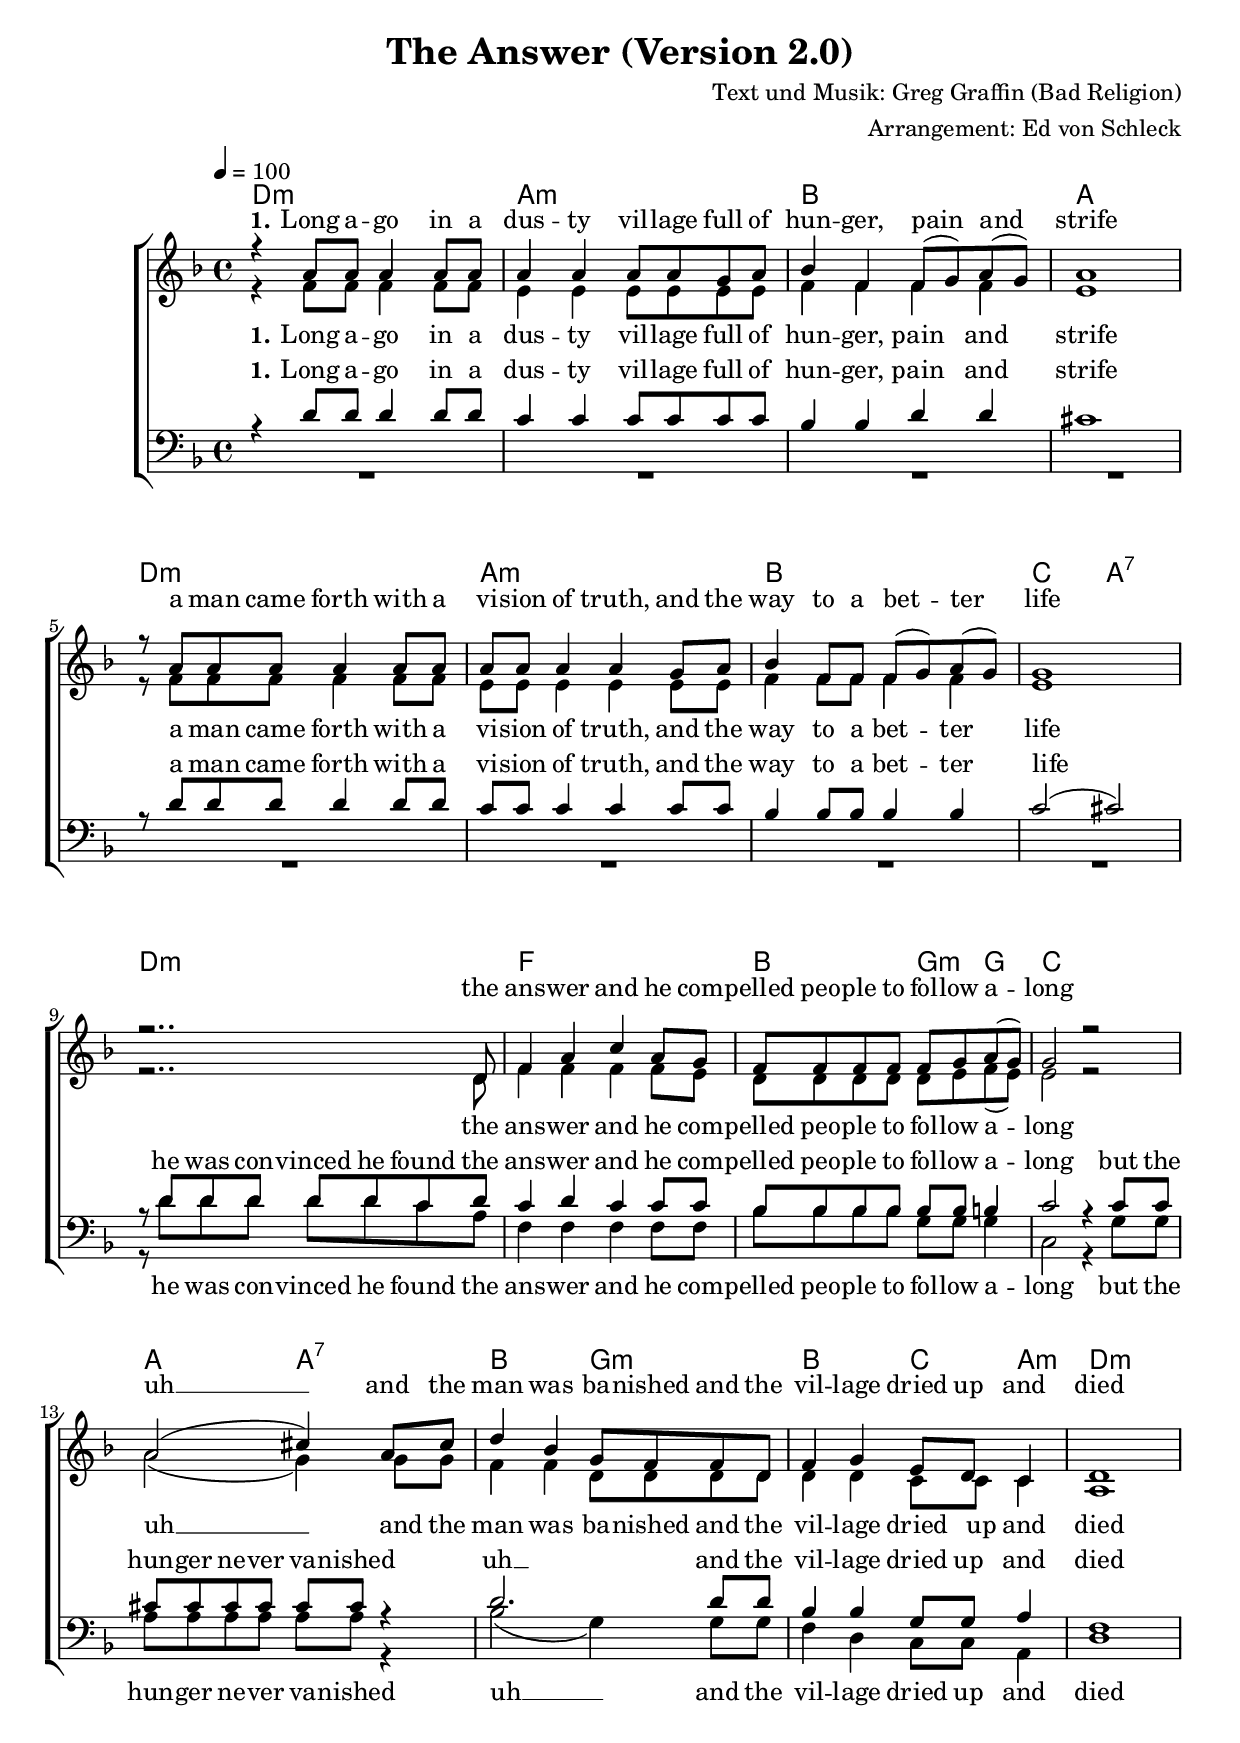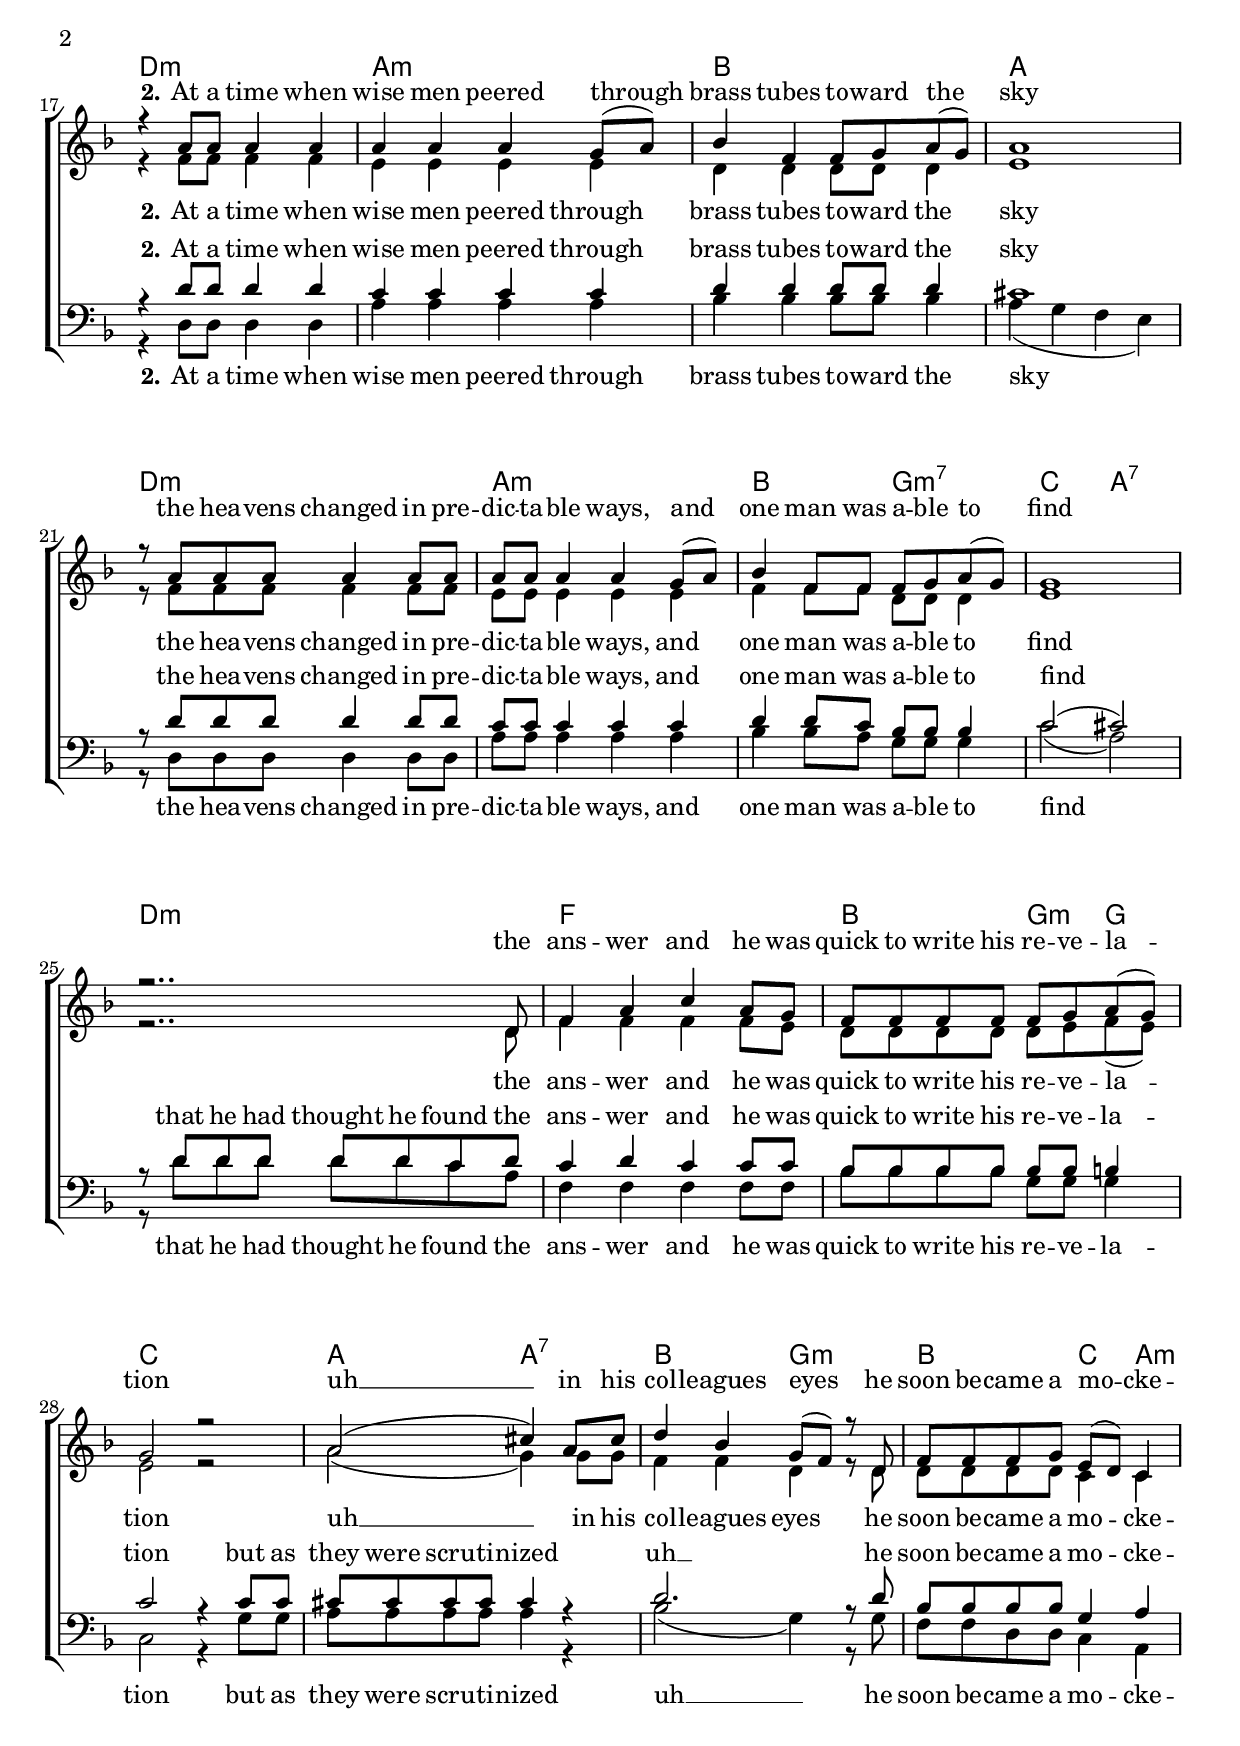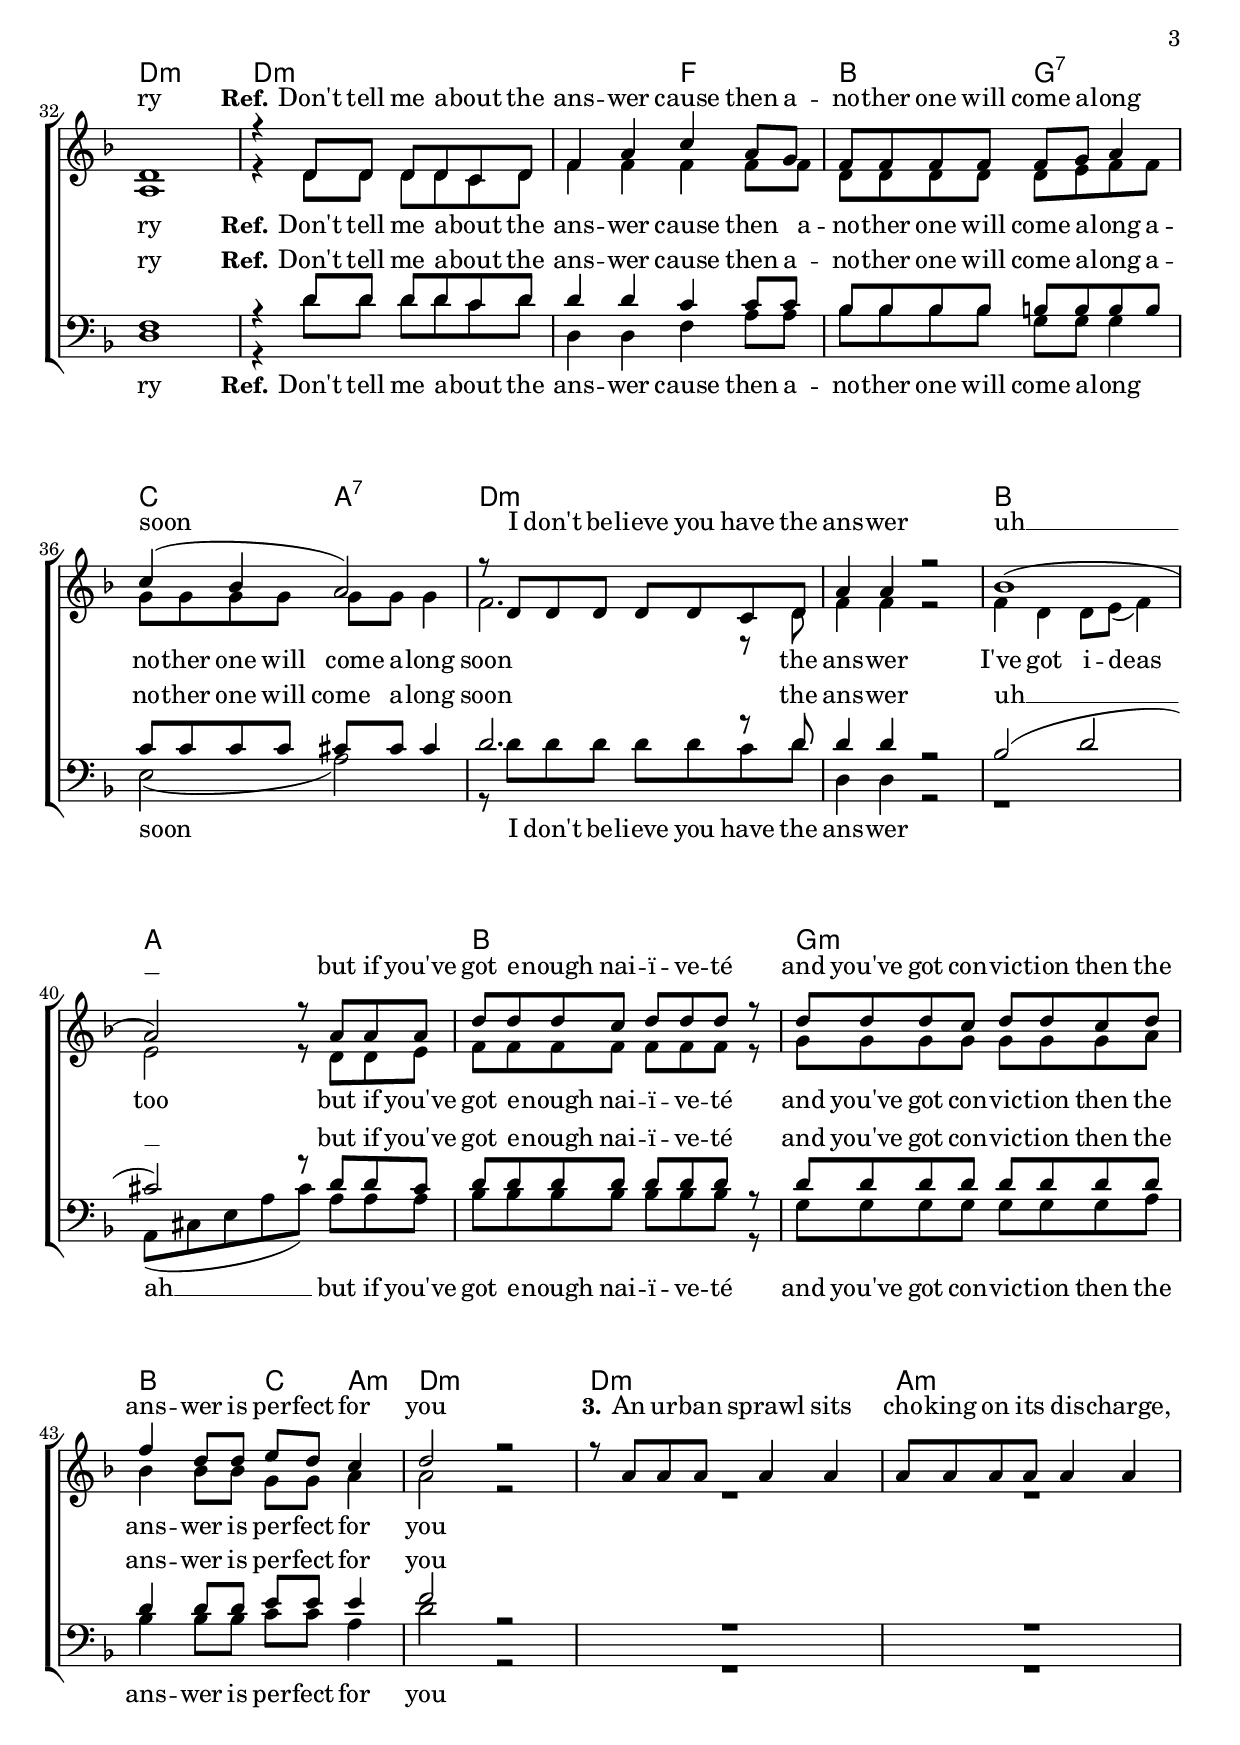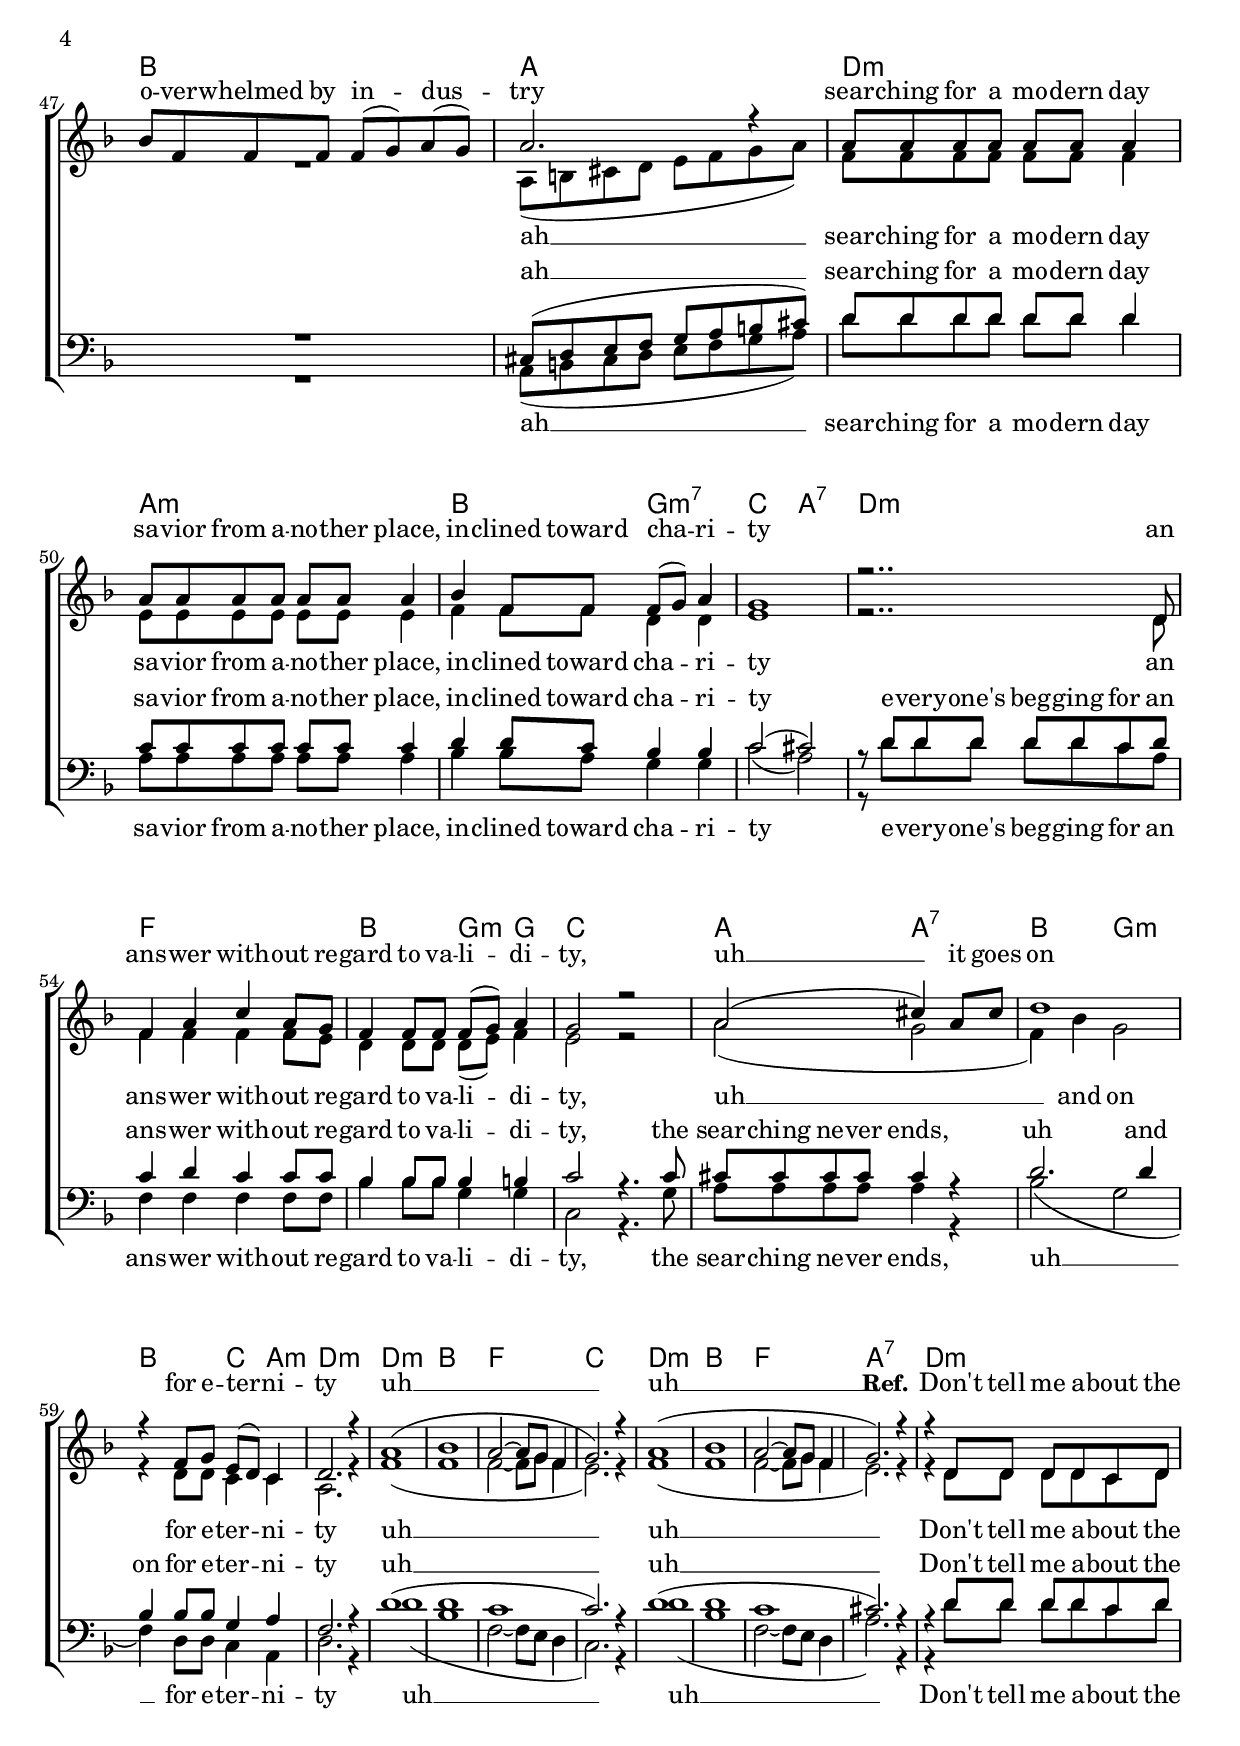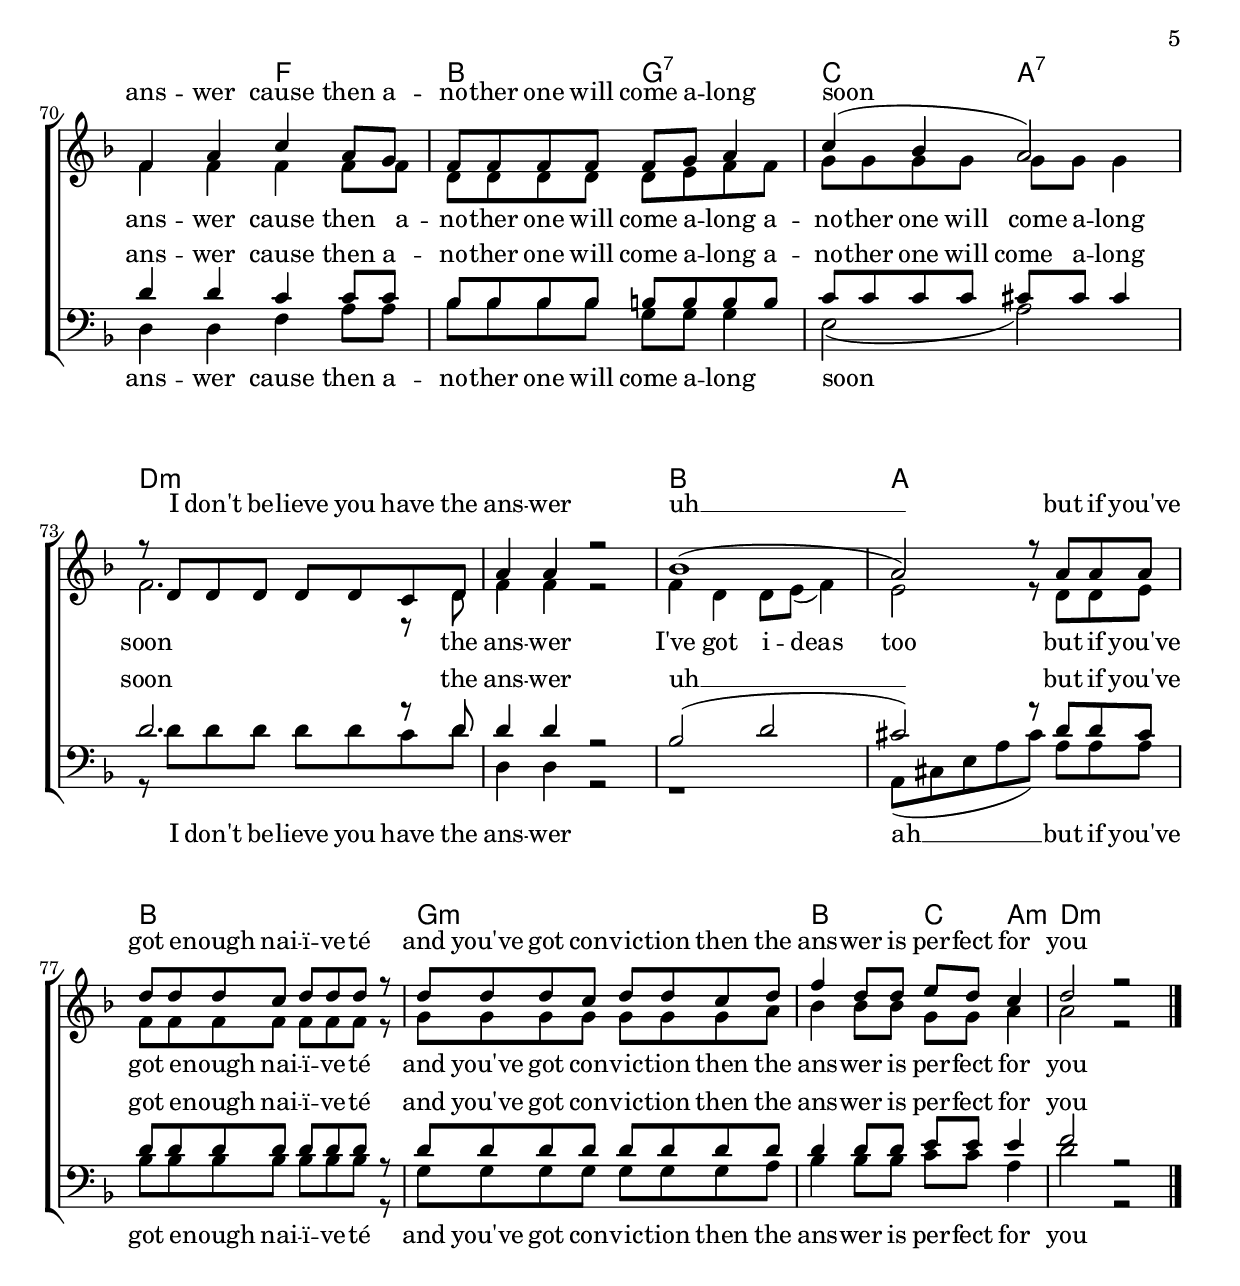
\version "2.18.0"

\header {
  title = "The Answer (Version 2.0)"
  composer = "Text und Musik: Greg Graffin (Bad Religion)"
  arranger = "Arrangement: Ed von Schleck"
}

#(set-global-staff-size 20)

\paper {
  %top-system-spacing #'basic-distance = #10
  %score-system-spacing #'basic-distance = #20
  %system-system-spacing #'basic-distance = #20
  %last-bottom-spacing #'basic-distance = #10

  %page-count = #1

  %system-system-spacing = #'((padding . 0) (basic-distance . 0.1))
  %ragged-last-bottom = ##f
  %ragged-bottom = ##f
}

global = {
  \key d \minor
  \time 4/4
  \tempo 4 = 100
}
verseOneOne = \lyricmode {
  \set stanza = "1."
  Long a -- go in a dus -- ty vil -- lage
  full of hun -- ger, pain and strife
  a man came forth with a vi -- sion of truth,
  and the way to a bet -- ter life
}
verseOneTwo = \lyricmode {
  the ans -- wer
  and he com -- pelled peo -- ple to fol -- low a -- long
}
verseOneThree = \lyricmode {
  but the hun -- ger ne -- ver va -- nished
}
verseOneFour = \lyricmode {
  and the man was ba -- nished
}
verseOneFive = \lyricmode {
  and the vil -- lage dried up and died

}
verseTwoOne = \lyricmode {
  \set stanza = "2."
  At a time when wise men peered
  through brass tubes to -- ward the sky
  the hea -- vens changed in pre -- dic -- ta -- ble ways,
  and one man was a -- ble to find
}
verseTwoTwo = \lyricmode {
  the ans -- wer
  and he was quick to write his re -- ve -- la -- tion
}
verseTwoThree = \lyricmode {
  but as they were scru -- ti -- nized
}
verseTwoFour = \lyricmode {
  in his col -- leagues eyes
}
verseTwoFive = \lyricmode {
  he soon be -- came a mo -- cke -- ry
}

verseThreeOne = \lyricmode {
  \set stanza = "3."
  An ur -- ban sprawl sits cho -- king on its dis -- charge,
  o -- ver -- whelmed by in -- dus -- try
}
verseThreeTwo = \lyricmode {
  sear -- ching for a mo -- dern day sa -- vior from a -- no -- ther place,
  in -- clined toward cha -- ri -- ty
}
verseThreeThree = \lyricmode {
  an ans -- wer
  with -- out re -- gard to va -- li -- di -- ty,
}
verseThreeFour = \lyricmode {
  the sear -- ching ne -- ver ends,
}
verseThreeFive = \lyricmode {
  it goes on
}
verseThreeSix = \lyricmode {
  and on
}
verseThreeSeven = \lyricmode {
  and on
}
verseThreeEight = \lyricmode {
  for e -- ter -- ni -- ty
}

chorusOne = \lyricmode {
  \set stanza = "Ref."
  Don't tell me a -- bout
}
chorusTwo = \lyricmode {
  the ans -- wer cause then
}
chorusThree = \lyricmode {
  a -- no -- ther one will come a -- long
}
chorusFour = \lyricmode {
  soon
}
chorusFive = \lyricmode {
  I don't be -- lieve you have
}
chorusSix = \lyricmode {
  the ans -- wer
}
chorusSeven = \lyricmode {
  I've got i -- deas too
}
chorusEight = \lyricmode {
  but if you've got e -- nough nai -- ï -- ve -- té
  and you've got con -- vic -- tion
  then the ans -- wer is per -- fect for you
}
chorus = \lyricmode {
}

sopMusic = \relative c'' {
  r4 a8 a a4 a8 a
  a4 a a8 a g a
  bes4 f f8( g) a( g)
  a1

  r8 a a a a4 a8 a
  a a a4 a g8 a
  bes4 f8 f f( g) a( g)
  g1

  r2.. d8
  f4 a c a8 g
  f f f f f g a( g)
  g2 r2

  a2( cis4) a8 cis
  d4 bes g8 f f d
  f4 g e8 d c4
  d1


  r4 a'8 a a4 a
  a a a g8( a)
  bes4 f f8 g a( g)
  a1

  r8 a a a a4 a8 a
  a a a4 a g8( a)
  bes4 f8 f f g a( g)
  g1

  r2.. d8
  f4 a c a8 g
  f f f f f g a( g)
  g2 r2

  a2( cis4) a8 cis
  d4 bes g8( f) r d
  f f f g e( d) c4
  d1

  % Refrain

  r4 d8 d d d c d
  f4 a c a8 g
  f f f f f g a4
  c4( bes a2)

  r8 d, d d d d c d
  a'4 a r2
  bes1(
  a2) r8 a a a

  d d d c d d d r
  d d d c d d c d
  f4 d8 d e d c4
  d2 r

  % Verse 3
  r8 a a a a4 a
  a8 a a a a4 a
  bes8 f f f f( g) a( g)
  a2. r4

  a8 a a a a a a4
  a8 a a a a a a4
  bes4 f8 f f( g) a4
  g1

  r2.. d8
  f4 a c a8 g
  f4 f8 f f( g) a4
  g2 r2

  a2( cis4) a8 cis
  d1
  r4 f,8 g e8( d) c4
  d2. r4

  a'1(
  bes
  a2~ a8 g f4
  g2.) r4
 
  a1(
  bes
  a2~ a8 g f4
  g2.) r4
 
  % Refrain

  r4 d8 d d d c d
  f4 a c a8 g
  f f f f f g a4
  c4( bes a2)

  r8 d, d d d d c d
  a'4 a r2
  bes1(
  a2) r8 a a a

  d d d c d d d r
  d d d c d d c d
  f4 d8 d e d c4
  d2 r


  \bar "|."
}

sopWords = \lyricmode {
  \verseOneOne
  \verseOneTwo
  uh __
  \verseOneFour
  \verseOneFive

  \verseTwoOne
  \verseTwoTwo
  uh __
  \verseTwoFour
  \verseTwoFive

  \chorusOne
  \chorusTwo
  \chorusThree
  \chorusFour
  \chorusFive
  \chorusSix
  uh __
  \chorusEight
  
  \verseThreeOne
  \verseThreeTwo
  \verseThreeThree
  uh __
  \verseThreeFive
  \verseThreeEight

  uh __
  uh __

  \chorusOne
  \chorusTwo
  \chorusThree
  \chorusFour
  \chorusFive
  \chorusSix
  uh __
  \chorusEight
  
  \verseThreeOne
  \verseThreeTwo
  \verseThreeThree
  uh __
  \verseThreeFive
  \verseThreeEight
}

altoMusic = \relative c' {
  r4 f8 f f4 f8 f
  e4 e e8 e e e
  f4 f f f
  e1

  r8 f f f f4 f8 f
  e e e4 e e8 e
  f4 f8 f f4 f
  e1

  r2.. d8
  f4 f f f8 e
  d8 d d d d e f( e)
  e2 r2

  a2( g4) g8 g
  f4 f d8 d d d
  d4 d c8 c c4
  a1

  r4 f'8 f f4 f
  e e e e
  d d d8 d d4
  e1

  r8 f f f f4 f8 f
  e e e4 e e
  f4 f8 f d d d4
  e1

  r2.. d8
  f4 f f f8 e
  d d d d d e f( e)
  e2 r2

  a2( g4) g8 g
  f4 f d r8 d
  d d d d c4 c
  a1

  % Refrain

  r4 d8 d d d c d
  f4 f f f8 f
  d d d d d e f f
  g g g g g g g4

  f2. r8 d
  f4 f r2
  f4 d d8 e( f4)
  e2 r8 d d e

  f f f f f f f r
  g g g g g g g a
  bes4 bes8 bes g g a4
  a2 r

  R1*3
  a,8( b cis d e f g a)

  f f f f f f f4
  e8 e e e e e e4
  f4 f8 f d4 d
  e1

  r2.. d8
  f4 f f f8 e
  d4 d8 d d( e) f4
  e2 r2

  a2( g2
  f4) bes g2
  r4 d8 d8 c4 c
  a2. r4

  f'1(
  f
  f2~ f8 g f4
  e2.) r4

  f1(
  f
  f2~ f8 g f4
  e2.) r4

  % Refrain

  r4 d8 d d d c d
  f4 f f f8 f
  d d d d d e f f
  g g g g g g g4

  f2. r8 d
  f4 f r2
  f4 d d8 e( f4)
  e2 r8 d d e

  f f f f f f f r
  g g g g g g g a
  bes4 bes8 bes g g a4
  a2 r


}

altoWords = \lyricmode {
  \verseOneOne
  \verseOneTwo
  uh __
  \verseOneFour
  \verseOneFive

  \verseTwoOne
  \verseTwoTwo
  uh __
  \verseTwoFour
  \verseTwoFive

  \chorusOne
  \chorusTwo
  \chorusThree
  \chorusThree
  \chorusFour
  \chorusSix
  \chorusSeven
  \chorusEight

  ah __
  \verseThreeTwo
  \verseThreeThree
  uh __
  \verseThreeSix
  \verseThreeEight

  uh __
  uh __

  \chorusOne
  \chorusTwo
  \chorusThree
  \chorusThree
  \chorusFour
  \chorusSix
  \chorusSeven
  \chorusEight


}

tenorMusic = \relative c' {
  r4 d8 d d4 d8 d
  c4 c c8 c c c
  bes4 bes d d
  cis1

  r8 d d d d4 d8 d
  c8 c c4 c c8 c
  bes4 bes8 bes bes4 bes
  c2( cis)

  r8 d d d d d c d
  c4 d c c8 c
  bes8 bes bes bes bes bes b4
  c2 r4 c8 c

  cis cis cis cis cis cis r4
  d2. d8 d
  bes4 bes g8 g a4
  f1

  % Refrain

  r4 d'8 d d4 d
  c c c c
  d d d8 d d4
  cis1

  r8 d d d d4 d8 d
  c c c4 c c
  d d8 c bes bes bes4
  c2( cis)

  r8 d d d d d c d
  c4 d c c8 c
  bes bes bes bes bes bes b4
  c2 r4 c8 c

  cis cis cis cis cis4 r
  d2. r8 d
  bes bes bes bes g4 a
  f1

  r4 d'8 d d d c d
  d4 d c c8 c
  bes bes bes bes b b b b
  c c c c cis cis cis4

  d2. r8 d
  d4 d r2
  bes2( d
  cis2) r8 d d cis

  d d d d d d d r
  d d d d d d d d
  d4 d8 d e e e4
  f2 r

  R1*3
  cis,8( d e f g a b cis)

  d d d d d d d4
  c8 c c c c c c4
  d4 d8 c bes4 bes
  c2( cis)

  r8 d d d d d c d
  c4 d c c8 c
  bes4 bes8 bes bes4 b
  c2 r4. c8

  cis cis cis cis cis4 r
  d2. d4
  bes bes8 bes g4 a
  f2. r4

  d'1(
  d
  c1
  c2.) r4

  d1(
  d
  c1
  cis2.) r4

  % Refrain

  r4 d8 d d d c d
  d4 d c c8 c
  bes bes bes bes b b b b
  c c c c cis cis cis4

  d2. r8 d
  d4 d r2
  bes2( d
  cis2) r8 d d cis

  d d d d d d d r
  d d d d d d d d
  d4 d8 d e e e4
  f2 r


}

tenorWords = \lyricmode {
  \verseOneOne
  he was con -- vinced he found 
  \verseOneTwo
  \verseOneThree
  uh __
  \verseOneFive
  
  \verseTwoOne
  that he had thought he found
  \verseTwoTwo
  \verseTwoThree
  uh __
  \verseTwoFive

  \chorusOne
  \chorusTwo
  \chorusThree
  \chorusThree
  \chorusFour
  \chorusSix
  uh __
  \chorusEight

  ah __
  \verseThreeTwo
  e -- very -- one's beg -- ging for
  \verseThreeThree
  \verseThreeFour
  uh
  \verseThreeSeven
  \verseThreeEight

  uh __
  uh __

  \chorusOne
  \chorusTwo
  \chorusThree
  \chorusThree
  \chorusFour
  \chorusSix
  uh __
  \chorusEight
}

bassMusic = \relative c' {
  R1*8
  r8 d d d d d c a
  f4 f f f8 f
  bes8 bes bes bes g g g4
  c,2 r4 g'8 g

  a a a a a a r4
  bes2( g4) g8 g
  f4 d c8 c a4
  d1

  r4 d8 d d4 d
  a' a a a
  bes bes bes8 bes bes4
  a4( g f e)

  r8 d d d d4 d8 d
  a' a a4 a a
  bes bes8 a g g g4
  c2( a)

  r8 d d d d d c a
  f4 f f f8 f
  bes bes bes bes g g g4
  c,2 r4 g'8 g

  a a a a a4 r
  bes2( g4) r8 g
  f8 f d d c4 a
  d1

  % Refrain

  r4 d'8 d d d c d
  d,4 d f a8 a
  bes bes bes bes g g g4
  e2( a)

  r8 d d d d d c d
  d,4 d r2
  r1
  a8[( cis e a cis)] a a a

  bes bes bes bes bes bes bes r
  g g g g g g g a
  bes4 bes8 bes c c a4
  d2 r

  R1*3
  a,8( b cis d e f g a)

  d d d d d d d4
  a8 a a a a a a4
  bes4 bes8 a g4 g
  c2( a)

  r8 d d d d d c a
  f4 f f f8 f
  bes4 bes8 bes g4 g
  c,2 r4. g'8

  a a a a a4 r4
  bes2( g
  f4) d8 d c4 a
  d2. r4

  d'1(
  bes
  f2~ f8 e d4
  c2.) r4

  d'1(
  bes
  f2~ f8 e d4
  a'2.) r4

  % Refrain

  r4 d8 d d d c d
  d,4 d f a8 a
  bes bes bes bes g g g4
  e2( a)

  r8 d d d d d c d
  d,4 d r2
  r1
  a8[( cis e a cis)] a a a

  bes bes bes bes bes bes bes r
  g g g g g g g a
  bes4 bes8 bes c c a4
  d2 r


}
bassWords = \lyricmode {
  he was con -- vinced he found 
  \verseOneTwo
  \verseOneThree
  uh __
  \verseOneFive

  \verseTwoOne
  that he had thought he found
  \verseTwoTwo
  \verseTwoThree
  uh __
  \verseTwoFive

  \chorusOne
  \chorusTwo
  \chorusThree
  \chorusFour
  \chorusFive
  \chorusSix
  ah __
  \chorusEight

  ah __
  \verseThreeTwo
  e -- very -- one's beg -- ging for
  \verseThreeThree
  \verseThreeFour
  uh __
  \verseThreeEight

  uh __
  uh __

  \chorusOne
  \chorusTwo
  \chorusThree
  \chorusFour
  \chorusFive
  \chorusSix
  ah __
  \chorusEight

}

chordNames = \chordmode {
  \global
  \germanChords
  d1:m a:m bes a
  d1:m a:m bes1 c2 a:7
  d1:m f bes2 g4:m g c1
  a2 a:7 bes g:m bes c4 a:m d1:m 

  d1:m a:m bes a
  d1:m a:m bes2 g:m7 c2 a:7
  d1:m f bes2 g4:m g c1
  a2 a:7 bes g:m bes c4 a:m d1:m 

  d1.:m f2 bes g:7 c a:7
  d1*2:m bes1 a
  bes1 g:m bes2 c4 a:m d1:m

  d1:m a:m bes a
  d1:m a:m bes2 g:m7 c2 a:7
  d1:m f bes2 g4:m g c1
  a2 a:7 bes g:m bes c4 a:m d1:m 

  d1:m bes f c
  d1:m bes f a:7

  d1.:m f2 bes g:7 c a:7
  d1*2:m bes1 a
  bes1 g:m bes2 c4 a:m d1:m
}

chordsPart = \new ChordNames \chordNames
choirPart = \new ChoirStaff <<
  \new Lyrics = "sopranos" \with {
    % this is needed for lyrics above a staff
    \override VerticalAxisGroup #'staff-affinity = #DOWN
  }
  \new Staff = "women" <<
    \new Voice = "sopranos" {
      \voiceOne
      << \global \sopMusic >>
    }
    \new Voice = "altos" {
      \voiceTwo
      << \global \altoMusic >>
    }
  >>
  \new Lyrics = "altos"
  \new Lyrics = "tenors" \with {
    % this is needed for lyrics above a staff
    \override VerticalAxisGroup #'staff-affinity = #DOWN
  }
  \new Staff = "men" <<
    \clef bass
    \new Voice = "tenors" {
      \voiceOne
      << \global \tenorMusic >>
    }
    \new Voice = "basses" {
      \voiceTwo << \global \bassMusic >>
    }
  >>
  \new Lyrics = "basses"
  \context Lyrics = "sopranos" \lyricsto "sopranos" \sopWords
  \context Lyrics = "altos" \lyricsto "altos" \altoWords
  \context Lyrics = "tenors" \lyricsto "tenors" \tenorWords
  \context Lyrics = "basses" \lyricsto "basses" \bassWords
>>

\score {
  <<
    \chordsPart
    \choirPart
  >>
  \midi { }
  \layout { }
}
